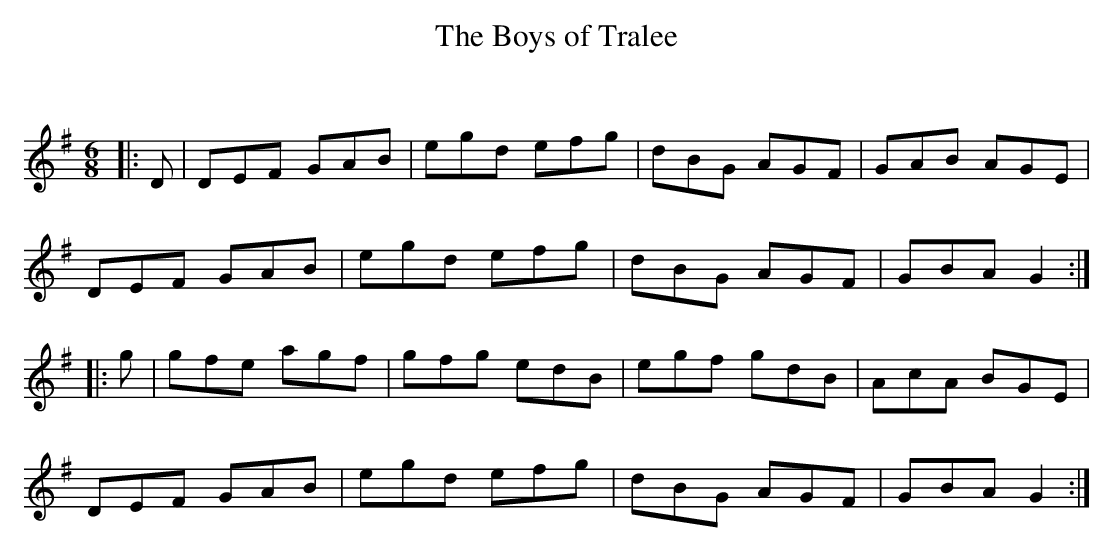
X:1
T: The Boys of Tralee
C:
Q:180
K:G
M:6/8
L:1/16
|:D2|D2E2F2 G2A2B2|e2g2d2 e2f2g2|d2B2G2 A2G2F2|G2A2B2 A2G2E2|
D2E2F2 G2A2B2|e2g2d2 e2f2g2|d2B2G2 A2G2F2|G2B2A2 G4:|
|:g2|g2f2e2 a2g2f2|g2f2g2 e2d2B2|e2g2f2 g2d2B2|A2c2A2 B2G2E2|
D2E2F2 G2A2B2|e2g2d2 e2f2g2|d2B2G2 A2G2F2|G2B2A2 G4:|
